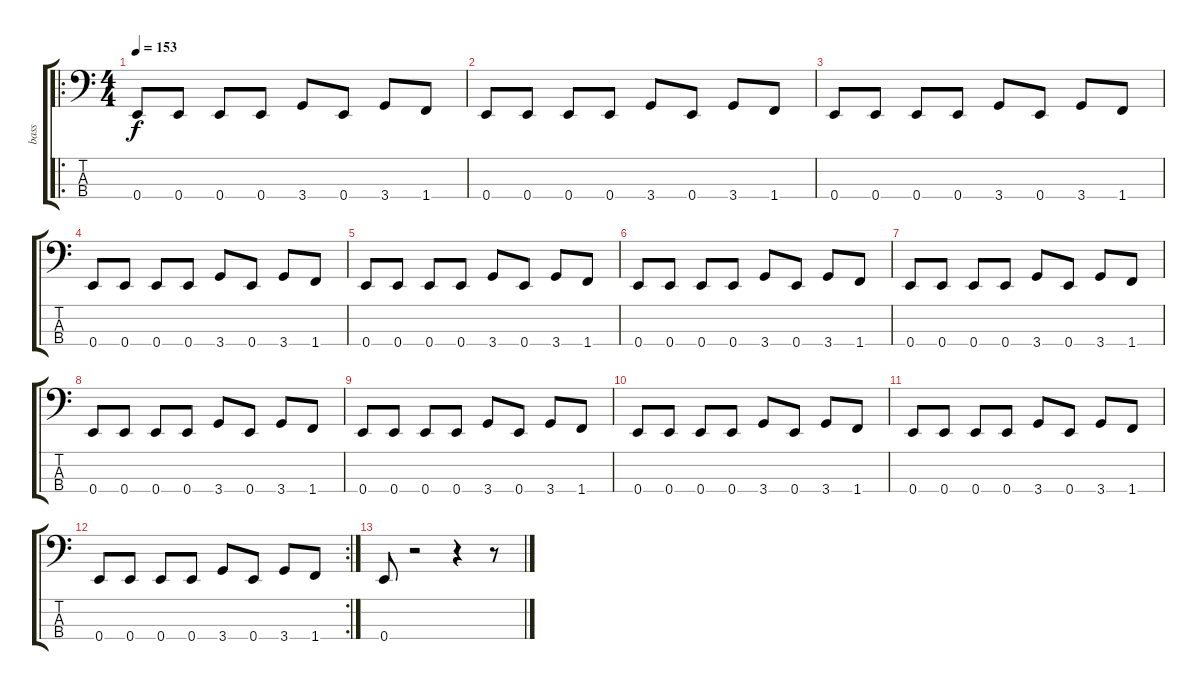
\track ("bass" "bass") {instrument electricbassfinger}
\staff {score tabs}
\tuning (G2 D2 A1 E1) {hide}
\ro
\ts (4 4)
\tempo 153
\clef f4
\ks c
0.4.8{dy f} 0.4.8 0.4.8 0.4.8 3.4.8 0.4.8 3.4.8 1.4.8 |
0.4.8 0.4.8 0.4.8 0.4.8 3.4.8 0.4.8 3.4.8 1.4.8 |
0.4.8 0.4.8 0.4.8 0.4.8 3.4.8 0.4.8 3.4.8 1.4.8 |
0.4.8 0.4.8 0.4.8 0.4.8 3.4.8 0.4.8 3.4.8 1.4.8 |
0.4.8 0.4.8 0.4.8 0.4.8 3.4.8 0.4.8 3.4.8 1.4.8 |
0.4.8 0.4.8 0.4.8 0.4.8 3.4.8 0.4.8 3.4.8 1.4.8 |
0.4.8 0.4.8 0.4.8 0.4.8 3.4.8 0.4.8 3.4.8 1.4.8 |
0.4.8 0.4.8 0.4.8 0.4.8 3.4.8 0.4.8 3.4.8 1.4.8 |
0.4.8 0.4.8 0.4.8 0.4.8 3.4.8 0.4.8 3.4.8 1.4.8 |
0.4.8 0.4.8 0.4.8 0.4.8 3.4.8 0.4.8 3.4.8 1.4.8 |
0.4.8 0.4.8 0.4.8 0.4.8 3.4.8 0.4.8 3.4.8 1.4.8 |
\rc 2
0.4.8 0.4.8 0.4.8 0.4.8 3.4.8 0.4.8 3.4.8 1.4.8 |
0.4.8 r.2 r.4 r.8
